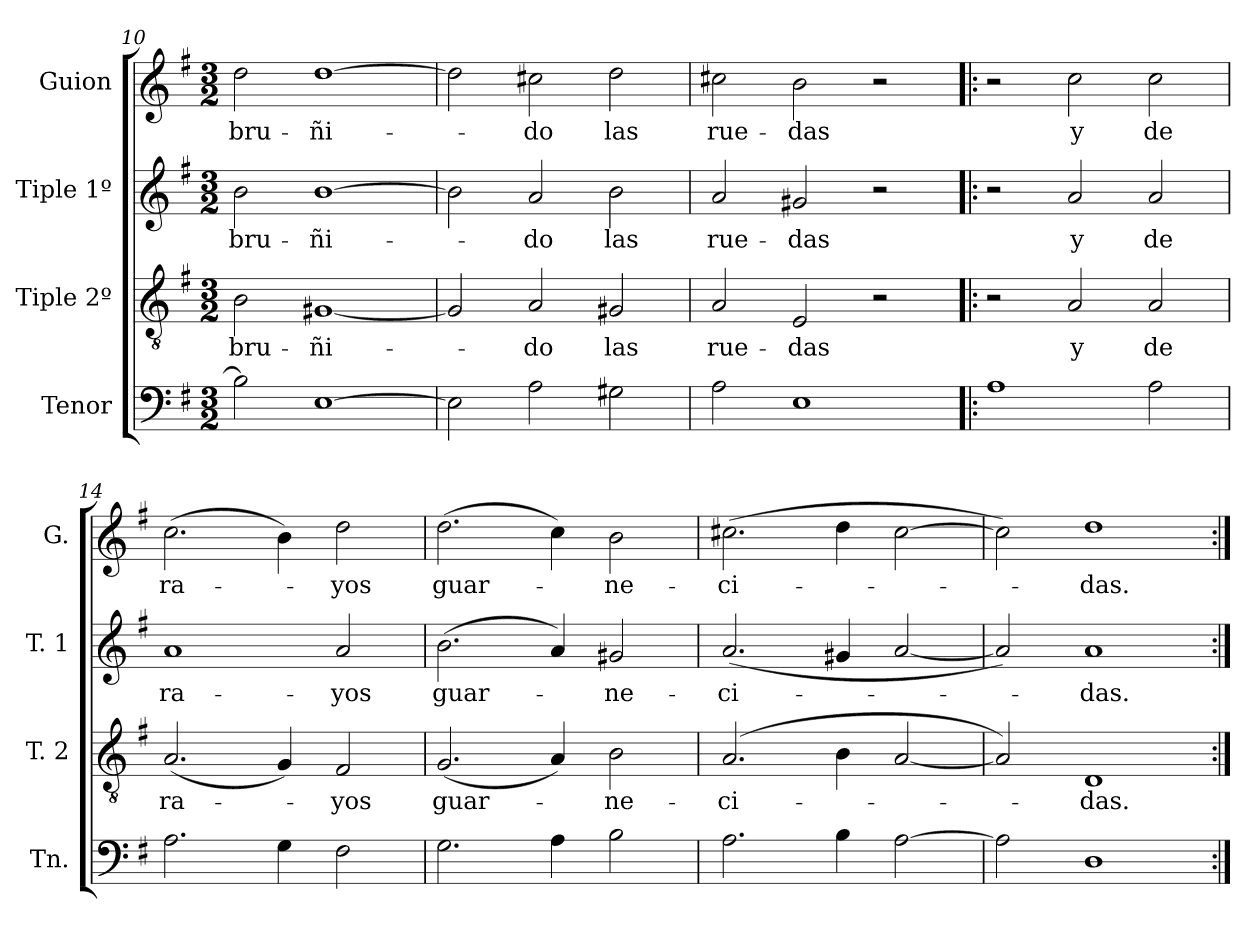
**kern	**kern	**text	**kern	**text	**kern	**text
*part4	*part3	*part3	*part2	*part2	*part1	*part1
*staff4	*staff3	*staff3	*staff2	*staff2	*staff1	*staff1
*I"Tenor	*I"Tiple 2º	*	*I"Tiple 1º	*	*I"Guion	*
*I'Tn.	*I'T. 2	*	*I'T. 1	*	*I'G.	*
*clefF4	*clefGv2	*	*clefG2	*	*clefG2	*
*k[f#]	*k[f#]	*	*k[f#]	*	*k[f#]	*
*M3/2	*M3/2	*	*M3/2	*	*M3/2	*
=10	=10	=10	=10	=10	=10	=10
2B]	2B	bru-	2b	bru-	2dd	bru-
[1E	[1G#X	-ñi-	[1b	-ñi-	[1dd	-ñi-
=11	=11	=11	=11	=11	=11	=11
2E]	2G#]	.	2b]	.	2dd]	.
2A	2A	-do	2a	-do	2cc#X	-do
2G#X	2G#X	las	2b	las	2dd	las
=12	=12	=12	=12	=12	=12	=12
2A	2A	rue-	2a	rue-	2cc#X	rue-
1E	2E	-das	2g#X	-das	2b	-das
.	2r	.	2r	.	2r	.
=13!|:	=13!|:	=13!|:	=13!|:	=13!|:	=13!|:	=13!|:
1A	2r	.	2r	.	2r	.
.	2A	y	2a	y	2cc	y
2A	2A	de	2a	de	2cc	de
=14	=14	=14	=14	=14	=14	=14
2.A	(2.A	ra-	1a	ra-	(2.cc	ra-
4G	4G)	.	.	.	4b)	.
2F#	2F#	-yos	2a	-yos	2dd	-yos
=15	=15	=15	=15	=15	=15	=15
2.G	(2.G	guar-	(2.b	guar-	(2.dd	guar-
4A	4A)	.	4a)	.	4cc)	.
2B	2B	-ne-	2g#X	-ne-	2b	-ne-
=16	=16	=16	=16	=16	=16	=16
2.A	(<2.A	-ci-	(<2.a	-ci-	(<2.cc#X	-ci-
4B	4B	.	4g#X	.	4dd	.
[2A	[2A	.	[2a	.	[2cc#	.
=17	=17	=17	=17	=17	=17	=17
2A]	2A])	.	2a])	.	2cc#])	.
1D	1D	-das.	1a	-das.	1dd	-das.
=:|!	=:|!	=:|!	=:|!	=:|!	=:|!	=:|!
*-	*-	*-	*-	*-	*-	*-
